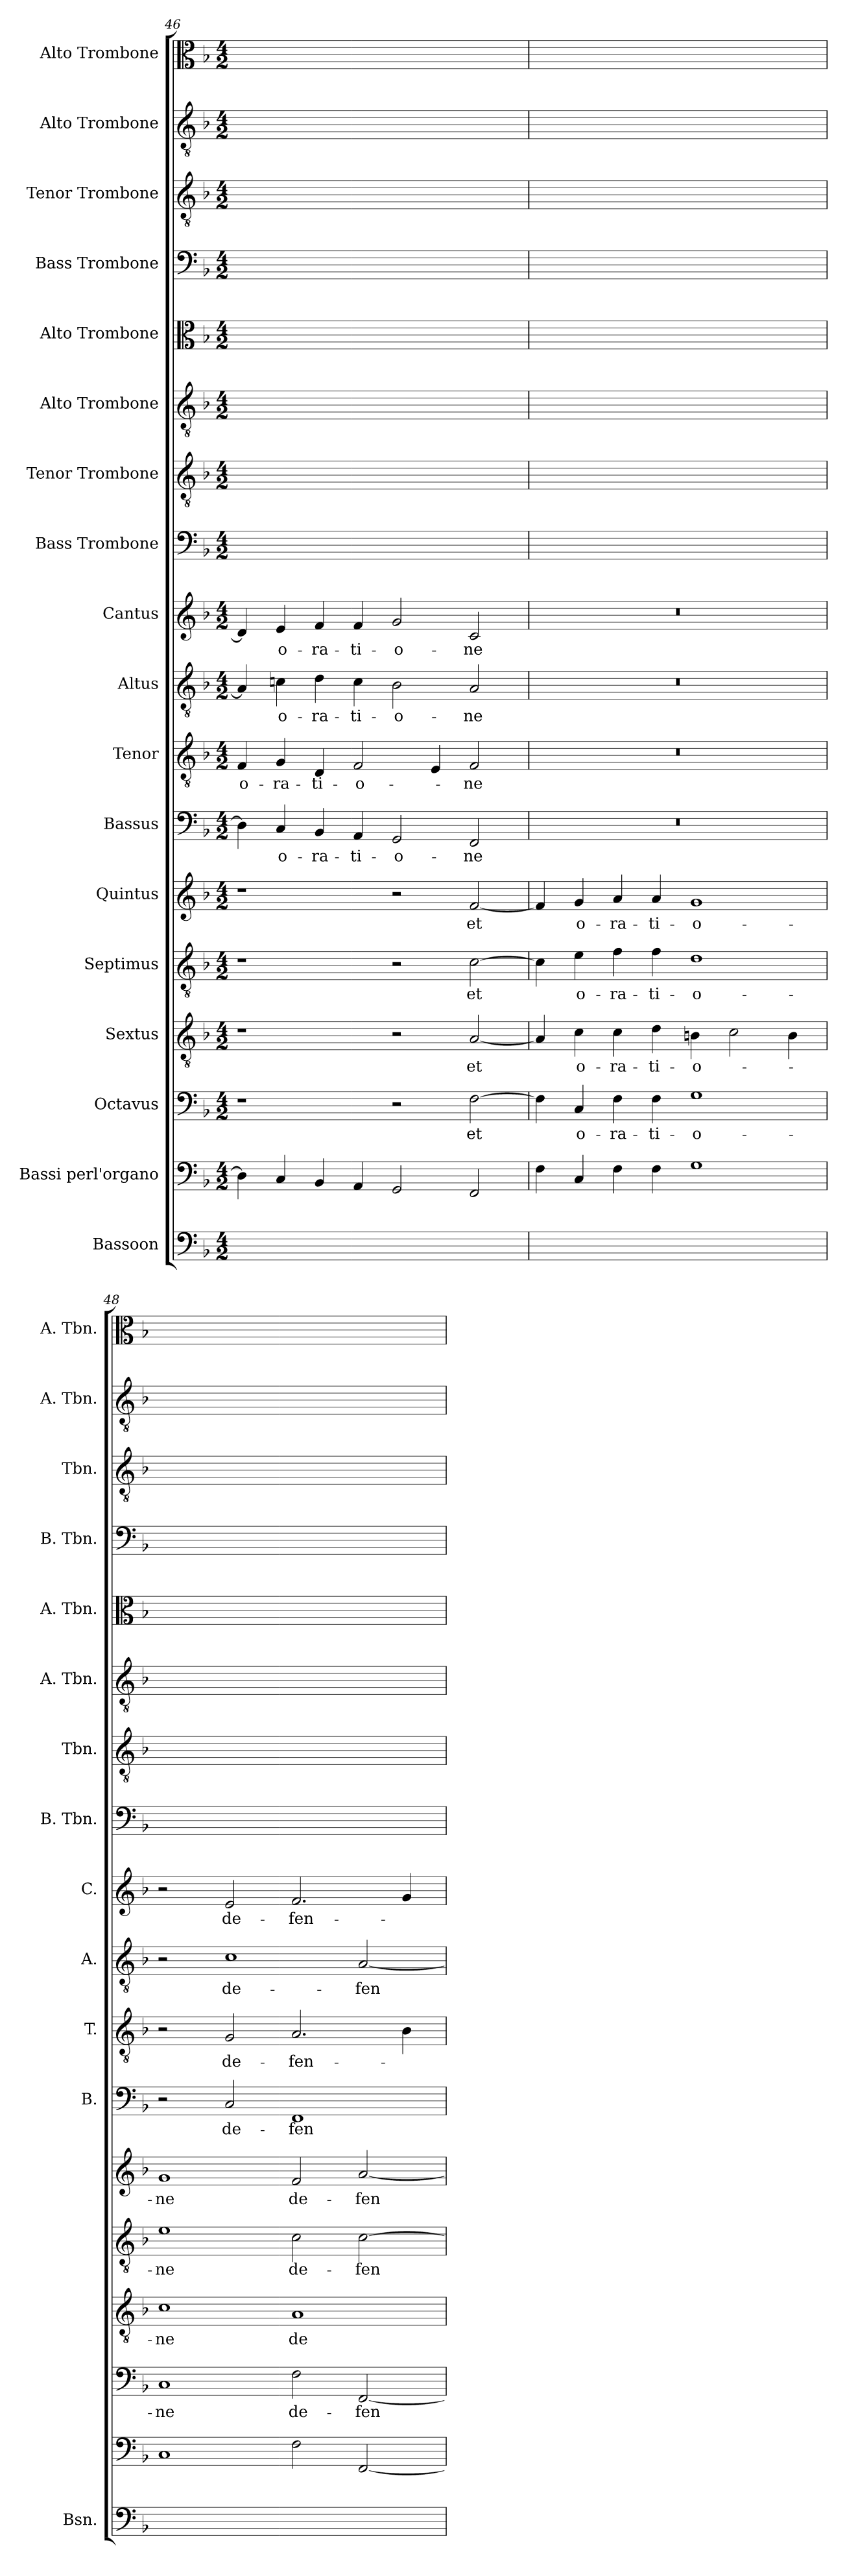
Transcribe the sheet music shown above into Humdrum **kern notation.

**kern	**kern	**kern	**text	**kern	**text	**kern	**text	**kern	**text	**kern	**text	**kern	**text	**kern	**text	**kern	**text	**kern	**text	**kern	**text	**kern	**text	**kern	**text	**kern	**text	**kern	**text	**kern	**text	**kern	**text
*part18	*part17	*part16	*part16	*part15	*part15	*part14	*part14	*part13	*part13	*part12	*part12	*part11	*part11	*part10	*part10	*part9	*part9	*part8	*part8	*part7	*part7	*part6	*part6	*part5	*part5	*part4	*part4	*part3	*part3	*part2	*part2	*part1	*part1
*staff18	*staff17	*staff16	*staff16	*staff15	*staff15	*staff14	*staff14	*staff13	*staff13	*staff12	*staff12	*staff11	*staff11	*staff10	*staff10	*staff9	*staff9	*staff8	*staff8	*staff7	*staff7	*staff6	*staff6	*staff5	*staff5	*staff4	*staff4	*staff3	*staff3	*staff2	*staff2	*staff1	*staff1
*I"Bassoon	*I"Bassi perl'organo	*I"Octavus	*	*I"Sextus	*	*I"Septimus	*	*I"Quintus	*	*I"Bassus	*	*I"Tenor	*	*I"Altus	*	*I"Cantus	*	*I"Bass Trombone	*	*I"Tenor Trombone	*	*I"Alto Trombone	*	*I"Alto Trombone	*	*I"Bass Trombone	*	*I"Tenor Trombone	*	*I"Alto Trombone	*	*I"Alto Trombone	*
*I'Bsn.	*	*	*	*	*	*	*	*	*	*I'B.	*	*I'T.	*	*I'A.	*	*I'C.	*	*I'B. Tbn.	*	*I'Tbn.	*	*I'A. Tbn.	*	*I'A. Tbn.	*	*I'B. Tbn.	*	*I'Tbn.	*	*I'A. Tbn.	*	*I'A. Tbn.	*
*clefF4	*clefF4	*clefF4	*	*clefGv2	*	*clefGv2	*	*clefG2	*	*clefF4	*	*clefGv2	*	*clefGv2	*	*clefG2	*	*clefF4	*	*clefGv2	*	*clefGv2	*	*clefC3	*	*clefF4	*	*clefGv2	*	*clefGv2	*	*clefC3	*
*	*	*	*	*ITrd7c12	*	*ITrd7c12	*	*	*	*	*	*ITrd7c12	*	*ITrd7c12	*	*	*	*	*	*	*	*	*	*	*	*	*	*	*	*	*	*	*
*k[b-]	*k[b-]	*k[b-]	*	*k[b-]	*	*k[b-]	*	*k[b-]	*	*k[b-]	*	*k[b-]	*	*k[b-]	*	*k[b-]	*	*k[b-]	*	*k[b-]	*	*k[b-]	*	*k[b-]	*	*k[b-]	*	*k[b-]	*	*k[b-]	*	*k[b-]	*
*d:	*d:	*d:	*	*d:	*	*d:	*	*d:	*	*d:	*	*d:	*	*d:	*	*d:	*	*d:	*	*d:	*	*d:	*	*d:	*	*d:	*	*d:	*	*d:	*	*d:	*
*M4/2	*M4/2	*M4/2	*	*M4/2	*	*M4/2	*	*M4/2	*	*M4/2	*	*M4/2	*	*M4/2	*	*M4/2	*	*M4/2	*	*M4/2	*	*M4/2	*	*M4/2	*	*M4/2	*	*M4/2	*	*M4/2	*	*M4/2	*
=46	=46	=46	=46	=46	=46	=46	=46	=46	=46	=46	=46	=46	=46	=46	=46	=46	=46	=46	=46	=46	=46	=46	=46	=46	=46	=46	=46	=46	=46	=46	=46	=46	=46
!	!	!	!	!	!	!	!	!	!	!	!	!	!LO:LY:b	!	!	!	!	!	!	!	!	!	!	!	!	!	!	!	!	!	!	!	!
4D\yy]	4D\]	1r	.	1r	.	1r	.	1r	.	4D\]	.	4FF/	o-	4AA/]	.	4d/]	.	1ryy	.	1ryy	.	1ryy	.	1ryy	.	4D\yy]	.	4FF/yy	o-	4AA/yy]	.	4d\yy]	.
!	!	!	!	!	!	!	!	!	!	!	!LO:LY:b	!	!LO:LY:b	!	!LO:LY:b	!	!LO:LY:b	!	!	!	!	!	!	!	!	!	!	!	!	!	!	!	!
4C/yy	4C/	.	.	.	.	.	.	.	.	4C/	o-	4GG/	-ra-	4Cn\	o-	4e/	o-	.	.	.	.	.	.	.	.	4C/yy	o-	4GG/yy	-ra-	4C/yy	o-	4e\yy	o-
!	!	!	!	!	!	!	!	!	!	!	!LO:LY:b	!	!LO:LY:b	!	!LO:LY:b	!	!LO:LY:b	!	!	!	!	!	!	!	!	!	!	!	!	!	!	!	!
4BB-/yy	4BB-/	.	.	.	.	.	.	.	.	4BB-/	-ra-	4DD/	-ti-	4D\	-ra-	4f/	-ra-	.	.	.	.	.	.	.	.	4BB-/yy	-ra-	4DD/yy	-ti-	4D/yy	-ra-	4f\yy	-ra-
!	!	!	!	!	!	!	!	!	!	!	!LO:LY:b	!	!LO:LY:b	!	!LO:LY:b	!	!LO:LY:b	!	!	!	!	!	!	!	!	!	!	!	!	!	!	!	!
4AA/yy	4AA/	.	.	.	.	.	.	.	.	4AA/	-ti-	2FF/	-o-	4C\	-ti-	4f/	-ti-	.	.	.	.	.	.	.	.	4AA/yy	-ti-	2FF/yy	-o-	4C/yy	-ti-	4f\yy	-ti-
!	!	!	!	!	!	!	!	!	!	!	!LO:LY:b	!	!	!	!LO:LY:b	!	!LO:LY:b	!	!	!	!	!	!	!	!	!	!	!	!	!	!	!	!
2GG/yy	2GG/	2r	.	2r	.	2r	.	2r	.	2GG/	-o-	.	.	2BB-\	-o-	2g/	-o-	2ryy	.	2ryy	.	2ryy	.	2ryy	.	2GG/yy	-o-	.	.	2BB-/yy	-o-	2g\yy	-o-
.	.	.	.	.	.	.	.	.	.	.	.	4EE/	.	.	.	.	.	.	.	.	.	.	.	.	.	.	.	4EE/yy	.	.	.	.	.
!	!	!	!LO:LY:b	!	!LO:LY:b	!	!LO:LY:b	!	!LO:LY:b	!	!LO:LY:b	!	!LO:LY:b	!	!LO:LY:b	!	!LO:LY:b	!	!	!	!	!	!	!	!	!	!	!	!	!	!	!	!
2FF/yy	2FF/	[>2F\	et	[<2AA/	et	[>2C\	et	[<2f/	et	2FF/	-ne	2FF/	-ne	2AA/	-ne	2c/	-ne	[>2F\yy	et	[<2AA/yy	et	[<2C/yy	et	[>2f\yy	et	2FF/yy	-ne	2FF/yy	-ne	2AA/yy	-ne	2c\yy	-ne
=47	=47	=47	=47	=47	=47	=47	=47	=47	=47	=47	=47	=47	=47	=47	=47	=47	=47	=47	=47	=47	=47	=47	=47	=47	=47	=47	=47	=47	=47	=47	=47	=47	=47
!	!	!	!	!	!	!	!	!	!	!LO:N:vis=1	!	!LO:N:vis=1	!	!LO:N:vis=1	!	!LO:N:vis=1	!	!	!	!	!	!	!	!	!	!	!	!	!	!	!	!	!
4F\yy	4F\	4F\]	.	4AA/]	.	4C\]	.	4f/]	.	0r	.	0r	.	0r	.	0r	.	4F\yy]	.	4AA/yy]	.	4C/yy]	.	4f\yy]	.	0ryy	.	0ryy	.	0ryy	.	0ryy	.
!	!	!	!LO:LY:b	!	!LO:LY:b	!	!LO:LY:b	!	!LO:LY:b	!	!	!	!	!	!	!	!	!	!	!	!	!	!	!	!	!	!	!	!	!	!	!	!
4C/yy	4C/	4C/	o-	4C\	o-	4E\	o-	4g/	o-	.	.	.	.	.	.	.	.	4C/yy	o-	4C/yy	o-	4E/yy	o-	4g\yy	o-	.	.	.	.	.	.	.	.
!	!	!	!LO:LY:b	!	!LO:LY:b	!	!LO:LY:b	!	!LO:LY:b	!	!	!	!	!	!	!	!	!	!	!	!	!	!	!	!	!	!	!	!	!	!	!	!
4F\yy	4F\	4F\	-ra-	4C\	-ra-	4F\	-ra-	4a/	-ra-	.	.	.	.	.	.	.	.	4F\yy	-ra-	4C/yy	-ra-	4F/yy	-ra-	4a\yy	-ra-	.	.	.	.	.	.	.	.
!	!	!	!LO:LY:b	!	!LO:LY:b	!	!LO:LY:b	!	!LO:LY:b	!	!	!	!	!	!	!	!	!	!	!	!	!	!	!	!	!	!	!	!	!	!	!	!
4F\yy	4F\	4F\	-ti-	4D\	-ti-	4F\	-ti-	4a/	-ti-	.	.	.	.	.	.	.	.	4F\yy	-ti-	4D/yy	-ti-	4F/yy	-ti-	4a\yy	-ti-	.	.	.	.	.	.	.	.
!	!	!	!LO:LY:b	!	!LO:LY:b	!	!LO:LY:b	!	!LO:LY:b	!	!	!	!	!	!	!	!	!	!	!	!	!	!	!	!	!	!	!	!	!	!	!	!
1Gyy	1G	1G	-o-	4BBn\	-o-	1D	-o-	1g	-o-	.	.	.	.	.	.	.	.	1Gyy	-o-	4BB/yy	-o-	1Dyy	-o-	1gyy	-o-	.	.	.	.	.	.	.	.
.	.	.	.	2C\	.	.	.	.	.	.	.	.	.	.	.	.	.	.	.	2C/yy	.	.	.	.	.	.	.	.	.	.	.	.	.
.	.	.	.	4BB\	.	.	.	.	.	.	.	.	.	.	.	.	.	.	.	4BB/yy	.	.	.	.	.	.	.	.	.	.	.	.	.
!!LO:PB:g=z
=48	=48	=48	=48	=48	=48	=48	=48	=48	=48	=48	=48	=48	=48	=48	=48	=48	=48	=48	=48	=48	=48	=48	=48	=48	=48	=48	=48	=48	=48	=48	=48	=48	=48
!	!	!	!LO:LY:b	!	!LO:LY:b	!	!LO:LY:b	!	!LO:LY:b	!	!	!	!	!	!	!	!	!	!	!	!	!	!	!	!	!	!	!	!	!	!	!	!
1Cyy	1C	1C	-ne	1C	-ne	1E	-ne	1g	-ne	2r	.	2r	.	2r	.	2r	.	1Cyy	-ne	1Cyy	-ne	1Eyy	-ne	1gyy	-ne	2ryy	.	2ryy	.	2ryy	.	2ryy	.
!	!	!	!	!	!	!	!	!	!	!	!LO:LY:b	!	!LO:LY:b	!	!LO:LY:b	!	!LO:LY:b	!	!	!	!	!	!	!	!	!	!	!	!	!	!	!	!
.	.	.	.	.	.	.	.	.	.	2C/	de-	2GG/	de-	1C	de-	2e/	de-	.	.	.	.	.	.	.	.	2C/yy	de-	2GG/yy	de-	1Cyy	de-	2e\yy	de-
!	!	!	!LO:LY:b	!	!LO:LY:b	!	!LO:LY:b	!	!LO:LY:b	!	!LO:LY:b	!	!LO:LY:b	!	!	!	!LO:LY:b	!	!	!	!	!	!	!	!	!	!	!	!	!	!	!	!
2F\yy	2F\	2F\	de-	1AA	de-	2C\	de-	2f/	de-	1FF	-fen-	2.AA/	-fen-	.	.	2.f/	-fen-	2F\yy	de-	1AAyy	de-	2C/yy	de-	2f\yy	de-	1FFyy	-fen-	2.AA/yy	-fen-	.	.	2.f\yy	-fen-
!	!	!	!LO:LY:b	!	!	!	!LO:LY:b	!	!LO:LY:b	!	!	!	!	!	!LO:LY:b	!	!	!	!	!	!	!	!	!	!	!	!	!	!	!	!	!	!
[<2FF/yy	[<2FF/	[<2FF/	-fen-	.	.	[>2C\	-fen-	[<2a/	-fen-	.	.	.	.	[<2AA/	-fen-	.	.	[<2FF/yy	-fen-	.	.	[<2C/yy	-fen-	[>2a\yy	-fen-	.	.	.	.	[<2AA/yy	-fen-	.	.
.	.	.	.	.	.	.	.	.	.	.	.	4BB-\	.	.	.	4g/	.	.	.	.	.	.	.	.	.	.	.	4BB-/yy	.	.	.	4g\yy	.
=	=	=	=	=	=	=	=	=	=	=	=	=	=	=	=	=	=	=	=	=	=	=	=	=	=	=	=	=	=	=	=	=	=
*-	*-	*-	*-	*-	*-	*-	*-	*-	*-	*-	*-	*-	*-	*-	*-	*-	*-	*-	*-	*-	*-	*-	*-	*-	*-	*-	*-	*-	*-	*-	*-	*-	*-
